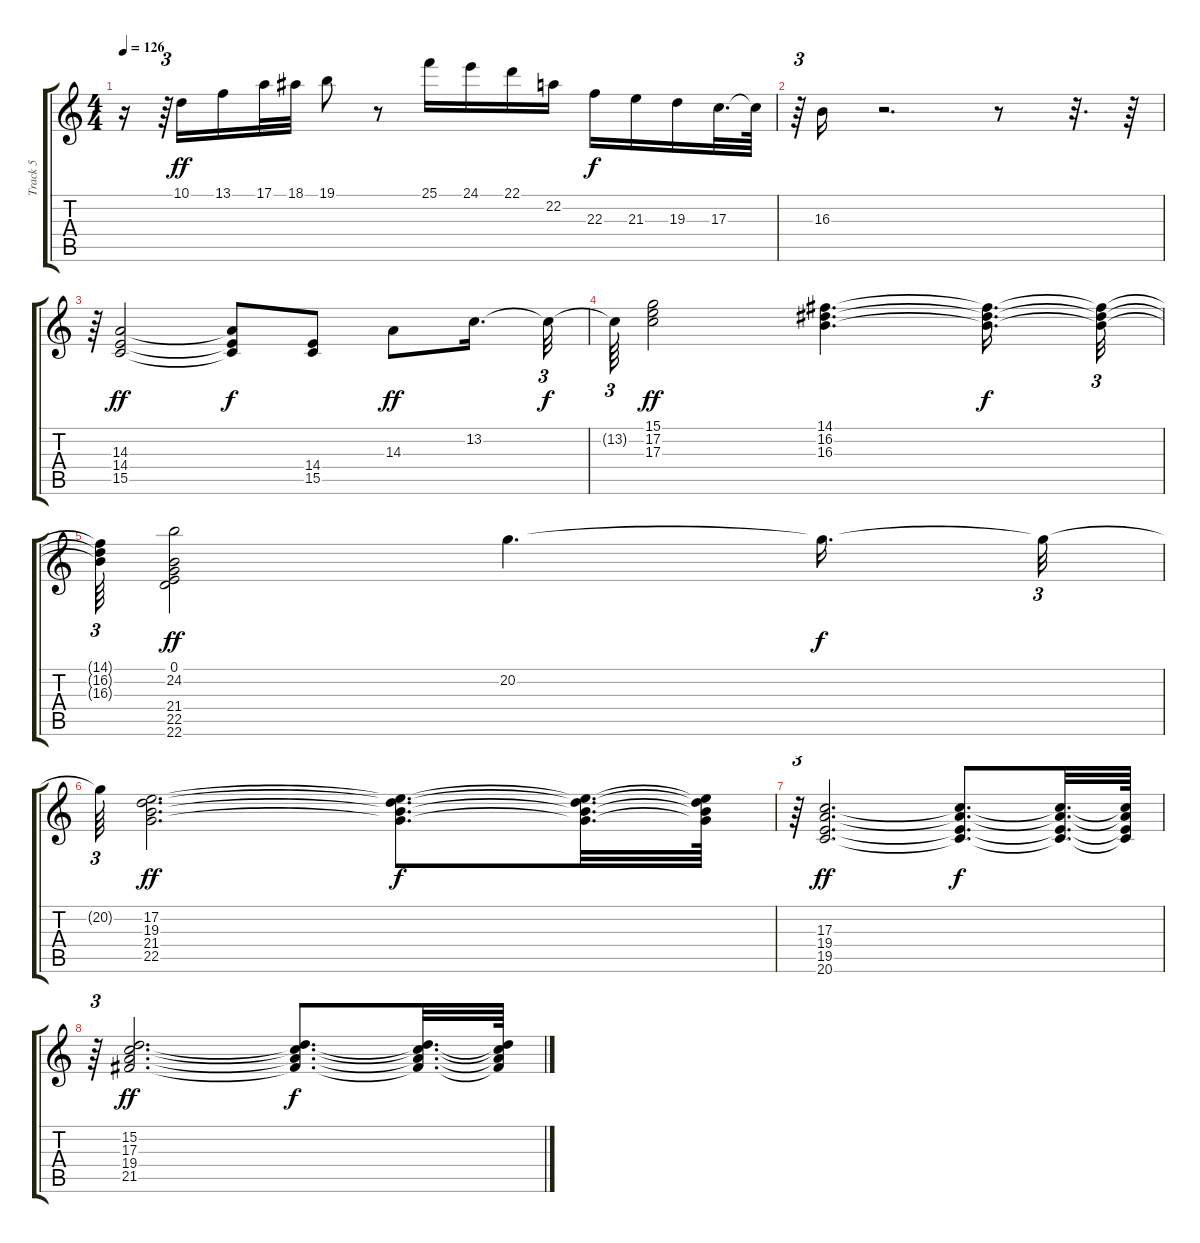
\track ("Track 5" "Track 5") {instrument brightacousticpiano}
\staff {score tabs}
\tuning (E4 B3 G3 D3 A2 E2) {hide}
\ts (4 4)
\tempo 126
\clef g2
\ks c
r.16{dy f} r.64{tu (3 2)} 10.1.16{dy ff} 13.1.16 17.1.32 18.1.32 19.1.8 r.8 25.1.16 24.1.16 22.1.16 22.2.16 22.3.16{dy f} 21.3.16 19.3.16 17.3.32{d} 17.3{t}.64 |
r.64{tu (3 2)} 16.3.16 r.2{d} r.8 r.32{d} r.64 |
r.64{tu (3 2)} (14.3 14.4 15.5).2{dy ff} (14.3{t} 14.4{t} 15.5{t}).8{dy f} (14.4 15.5).8 14.3.8{dy ff} 13.2.16{d} 13.2{t}.32{tu (3 2) dy f} |
13.2{t}.64{tu (3 2)} (15.1 17.2 17.3).2{dy ff} (14.1 16.2 16.3).4{d} (14.1{t} 16.2{t} 16.3{t}).16{d dy f} (14.1{t} 16.2{t} 16.3{t}).32{tu (3 2)} |
(14.1{t} 16.2{t} 16.3{t}).64{tu (3 2)} (0.1 24.2 21.4 22.5 22.6).2{dy ff} 20.2.4{d} 20.2{t}.16{d dy f} 20.2{t}.32{tu (3 2)} |
20.2{t}.64{tu (3 2)} (17.2 19.3 21.4 22.5).2{d dy ff} (17.2{t} 19.3{t} 21.4{t} 22.5{t}).8{d dy f} (17.2{t} 19.3{t} 21.4{t} 22.5{t}).32{d} (17.2{t} 19.3{t} 21.4{t} 22.5{t}).64 |
r.64{tu (3 2)} (17.3 19.4 19.5 20.6).2{d dy ff} (17.3{t} 19.4{t} 19.5{t} 20.6{t}).8{d dy f} (17.3{t} 19.4{t} 19.5{t} 20.6{t}).32{d} (17.3{t} 19.4{t} 19.5{t} 20.6{t}).64 |
r.64{tu (3 2)} (15.2 17.3 19.4 21.5).2{d dy ff} (15.2{t} 17.3{t} 19.4{t} 21.5{t}).8{d dy f} (15.2{t} 17.3{t} 19.4{t} 21.5{t}).32{d} (15.2{t} 17.3{t} 19.4{t} 21.5{t}).64
